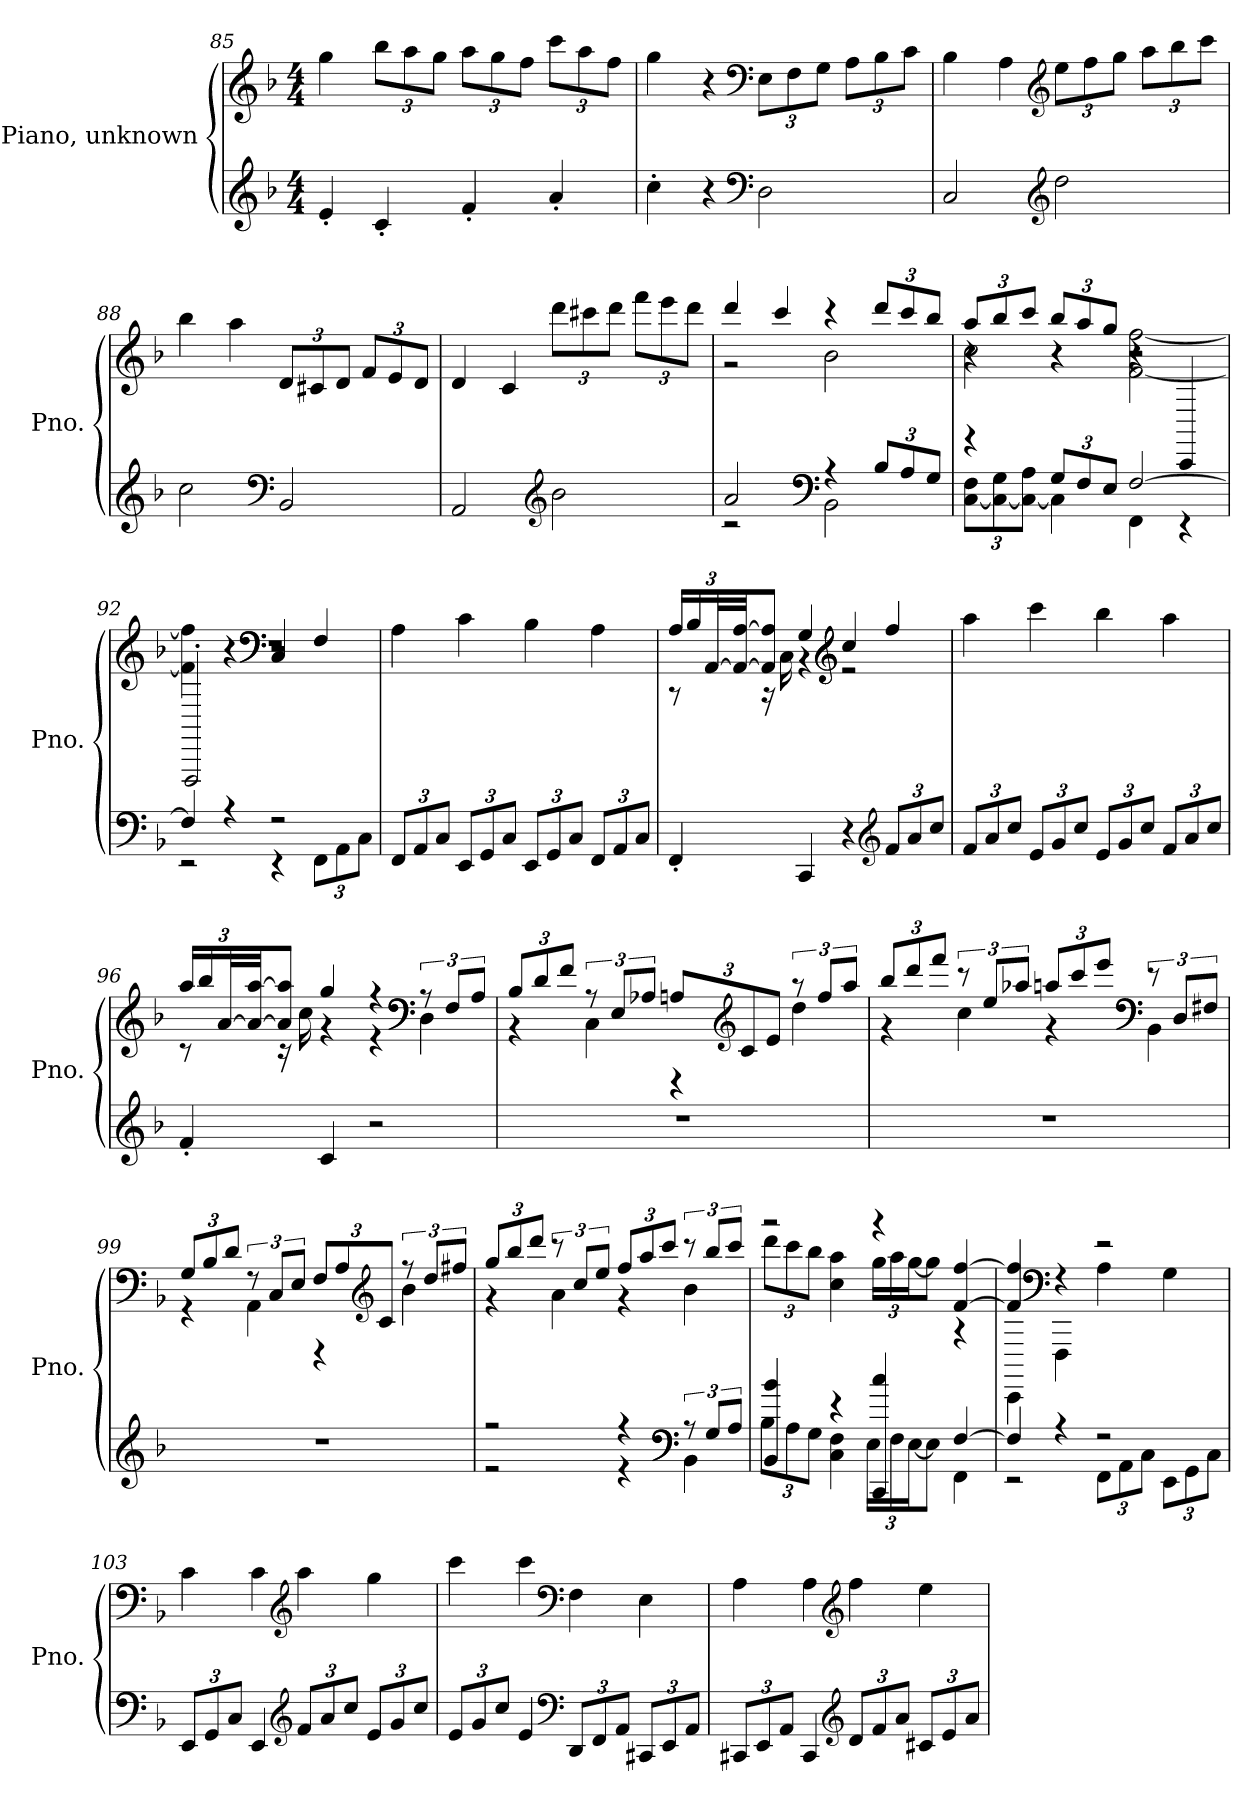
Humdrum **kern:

**kern	**kern
*part1	*part1
*staff2	*staff1
*I"Piano, unknown	*
*I'Pno.	*
*clefG2	*clefG2
*k[b-]	*k[b-]
*M4/4	*M4/4
=85	=85
4e'/	4gg\
*	*Xbrackettup
4c'/	12bb-\L
.	12aa\
.	12gg\J
4f'/	12aa\L
.	12gg\
.	12ff\J
4a'/	12ccc\L
.	12aa\
.	12ff\J
!!LO:LB:g=z
=86	=86
4cc'\	4gg\
4r	4r
*clefF4	*clefF4
2D\	12E\L
.	12F\
.	12G\J
.	12A\L
.	12B-\
.	12c\J
=87	=87
2C/	4B-\
.	4A\
*clefG2	*clefG2
2dd\	12ee\L
.	12ff\
.	12gg\J
.	12aa\L
.	12bb-\
.	12ccc\J
=88	=88
2cc\	4bb-\
.	4aa\
*clefF4	*
2BB-/	12d/L
.	12c#X/
.	12d/J
.	12f/L
.	12e/
.	12d/J
=89	=89
2AA/	4d/
.	4c/
*clefG2	*
2b-\	12ddd\L
.	12ccc#X\
.	12ddd\J
.	12fff\L
.	12eee\
.	12ddd\J
!!LO:LB:g=z
=90	=90
*^	*^
2a/	2r	4ddd/	2r
.	.	4ccc/	.
*clefF4	*	*	*
4r	2BB-\	4r	2b-\
*Xbrackettup	*	*	*
12B-/L	.	12ddd/L	.
12A/	.	12ccc/	.
12G/J	.	12bb-/J	.
=91	=91	=91	=91
*	*	*	*^
4r	[12C\ 12F\L	4r	2cc\	12aa/L
.	12C\_ 12G\	.	.	12bb-/
.	12C\_ 12A\J	.	.	12ccc/J
12G/L	4C\]	12bb-/L	.	4r
12F/	.	12aa/	.	.
12E/J	.	12gg/J	.	.
[2F/	4FF\	2r	[2f\ [2ff\	4r
.	4r	.	.	4CC/
=92	=92	=92	=92	=92
4F/]	2r	1r	4f\] 4ff\]	2FFF'/
4r	.	.	4r	.
*	*	*clefF4	*	*
2r	4r	.	2r	4C/
.	12FF\L	.	.	4F/
.	12AA\	.	.	.
.	12C\J	.	.	.
*v	*v	*	*	*
*	*v	*v	*v
=93	=93
12FF/L	4A\
12AA/	.
12C/J	.
12EE/L	4c\
12GG/	.
12C/J	.
12EE/L	4B-\
12GG/	.
12C/J	.
12FF/L	4A\
12AA/	.
12C/J	.
!!LO:LB:g=z
=94	=94
*	*^
4FF'/	24A/LL	8r
.	24B-/	.
.	[48AA/L	.
.	48AA/_ [48A/JJ	.
.	8AA/] 8A/]J	16r
.	.	16C\
4CC/	4G/	4r
*	*clefG2	*
4r	4cc/	2r
*clefG2	*	*
12f/L	4ff/	.
12a/	.	.
12cc/J	.	.
*	*v	*v
=95	=95
12f/L	4aa\
12a/	.
12cc/J	.
12e/L	4ccc\
12g/	.
12cc/J	.
12e/L	4bb-\
12g/	.
12cc/J	.
12f/L	4aa\
12a/	.
12cc/J	.
=96	=96
*	*^
4f'/	24aa/LL	8r
.	24bb-/	.
.	[48a/L	.
.	48a/_ [48aa/JJ	.
.	8a/] 8aa/]J	16r
.	.	16cc\
4c/	4gg/	4r
2r	4r	4r
*	*clefF4	*
*	*brackettup	*
.	12r	4D\
.	12F/L	.
.	12A/J	.
!!LO:LB:g=z	!!
=97	=97	=97
*	*Xbrackettup	*
1r	12B-/L	4r
.	12d/	.
.	12f/J	.
*	*brackettup	*
.	12r	4C\
.	12E/L	.
.	12A-X/J	.
*	*Xbrackettup	*
.	12An/L	4r
*	*clefG2	*
.	12c/	.
.	12e/J	.
*	*brackettup	*
.	12r	4dd\
.	12ff/L	.
.	12aa/J	.
=98	=98	=98
*	*Xbrackettup	*
1r	12bb-/L	4r
.	12ddd/	.
.	12fff/J	.
*	*brackettup	*
.	12r	4cc\
.	12ee/L	.
.	12aa-X/J	.
*	*Xbrackettup	*
.	12aan/L	4r
.	12ccc/	.
.	12eee/J	.
*	*clefF4	*
*	*brackettup	*
.	12r	4BB-\
.	12D/L	.
.	12F#X/J	.
!!LO:PB:g=z	!!
=99	=99	=99
*	*Xbrackettup	*
1r	12G/L	4r
.	12B-/	.
.	12d/J	.
*	*brackettup	*
.	12r	4AA\
.	12C/L	.
.	12E/J	.
*	*Xbrackettup	*
.	12F/L	4r
.	12A/	.
*	*clefG2	*
.	12c/J	.
*	*brackettup	*
.	12r	4b-\
.	12dd/L	.
.	12ff#X/J	.
=100	=100	=100
*^	*	*
*	*	*Xbrackettup	*
2r	2r	12gg/L	4r
.	.	12bb-/	.
.	.	12ddd/J	.
*	*	*brackettup	*
.	.	12r	4a\
.	.	12cc/L	.
.	.	12ee/J	.
*	*	*Xbrackettup	*
4r	4r	12ff/L	4r
.	.	12aa/	.
.	.	12ccc/J	.
*clefF4	*	*	*
*brackettup	*	*brackettup	*
12r	4BB-\	12r	4b-\
12G/L	.	12bb-/L	.
12A/J	.	12ccc/J	.
=101	=101	=101	=101
*	*Xbrackettup	*	*Xbrackettup
4BB-/ 4b-/	12B-\L	2r	12ddd\L
.	12A\	.	12ccc\
.	12G\J	.	12bb-\J
4r	4C\ 4F\	.	4cc\ 4aa\
4CC/ 4cc/	24E\LL	4r	24gg\LL
.	24F\	.	24aa\
.	[24E\J	.	[24gg\J
.	8E\J]	.	8gg\J]
[4F/	4FF\	[4f/ [4ff/	4r
!!LO:LB:g=z	!!
=102	=102	=102	=102
4F/]	2r	4f/] 4ff/]	4CC\
*	*	*clefF4	*
4r	.	4r	4FFF\
2r	12FF\L	2r	4A\
.	12AA\	.	.
.	12C\J	.	.
.	12EE\L	.	4G\
.	12GG\	.	.
.	12C\J	.	.
*v	*v	*	*
*	*v	*v
=103	=103
12EE/L	4c\
12GG/	.
12C/J	.
4EE/	4c\
*clefG2	*clefG2
12f/L	4aa\
12a/	.
12cc/J	.
12e/L	4gg\
12g/	.
12cc/J	.
=104	=104
12e/L	4ccc\
12g/	.
12cc/J	.
4e/	4ccc\
*clefF4	*clefF4
12DD/L	4F\
12FF/	.
12AA/J	.
12CC#X/L	4E\
12EE/	.
12AA/J	.
!!LO:LB:g=z
=105	=105
12CC#X/L	4A\
12EE/	.
12AA/J	.
4CC#/	4A\
*clefG2	*clefG2
12d/L	4ff\
12f/	.
12a/J	.
12c#X/L	4ee\
12e/	.
12a/J	.
=	=
*-	*-
